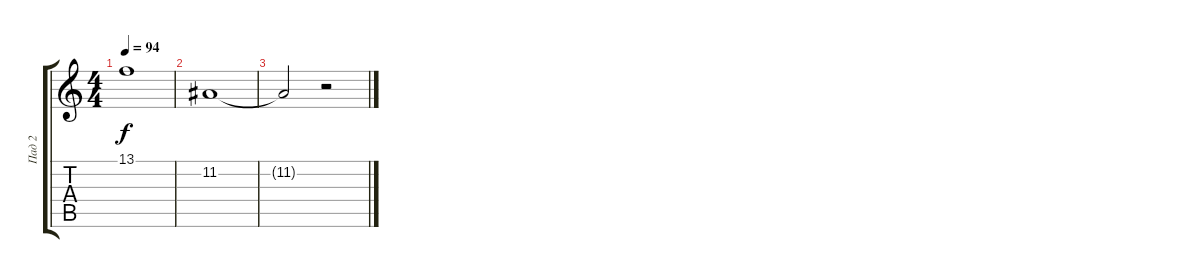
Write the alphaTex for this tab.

\track ("Пад 2" "Пад 2") {instrument pad2warm}
\staff {score tabs}
\tuning (E4 B3 G3 D3 A2 E2) {hide}
\ts (4 4)
\tempo 94
\clef g2
\ks c
13.1.1{dy f} |
11.2.1 |
11.2{t}.2 r.2
